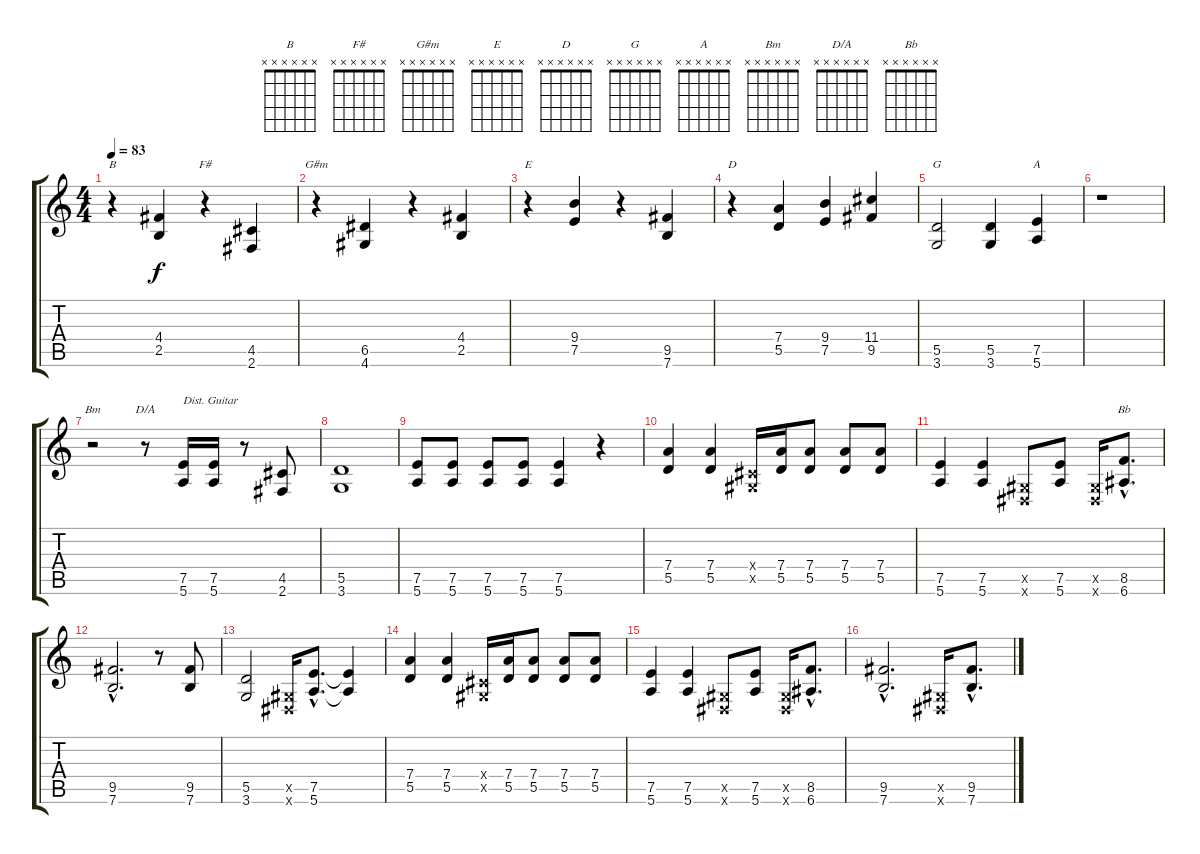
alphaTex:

\track "" {instrument distortionguitar}
\staff {score tabs}
\tuning (E4 B3 G3 D3 A2 E2) {hide}
\chord ("B" x x x x x x) {firstfret 0}
\chord ("F#" x x x x x x) {firstfret 0}
\chord ("G#m" x x x x x x) {firstfret 0}
\chord ("E" x x x x x x) {firstfret 0}
\chord ("D" x x x x x x) {firstfret 0}
\chord ("G" x x x x x x) {firstfret 0}
\chord ("A" x x x x x x) {firstfret 0}
\chord ("Bm" x x x x x x) {firstfret 0}
\chord ("D/A" x x x x x x) {firstfret 0}
\chord ("Bb" x x x x x x) {firstfret 0}
\ts (4 4)
\tempo 83
\clef g2
\ks c
r.4{ch "B" dy f} (4.4 2.5).4 r.4{ch "F#"} (4.5 2.6).4 |
r.4{ch "G#m"} (6.5 4.6).4 r.4 (4.4 2.5).4 |
r.4{ch "E"} (9.4 7.5).4 r.4 (9.5 7.6).4 |
r.4{ch "D"} (7.4 5.5).4 (9.4 7.5).4 (11.4 9.5).4 |
(5.5 3.6).2{ch "G"} (5.5 3.6).4 (7.5 5.6).4{ch "A"} |
r.1 |
r.2{ch "Bm"} r.8{ch "D/A"} (7.5 5.6).16{txt "Dist. Guitar"} (7.5 5.6).16 r.8 (4.5 2.6).8 |
(5.5 3.6).1 |
(7.5 5.6).8 (7.5 5.6).8 (7.5 5.6).8 (7.5 5.6).8 (7.5 5.6).4 r.4 |
(7.4 5.5).4 (7.4 5.5).4 (-1.4{x} -1.5{x}).16 (7.4 5.5).16 (7.4 5.5).8 (7.4 5.5).8 (7.4 5.5).8 |
(7.5 5.6).4 (7.5 5.6).4 (-1.5{x} -1.6{x}).8 (7.5 5.6).8 (-1.5{x} -1.6{x}).16 (8.5{hac} 6.6{hac}).8{d ch "Bb"} |
(9.5{hac} 7.6{hac}).2{d} r.8 (9.5 7.6).8 |
(5.5 3.6).2 (-1.5{x} -1.6{x}).16 (7.5{hac} 5.6{hac}).8{d} (7.5{t} 5.6{t}).4 |
(7.4 5.5).4 (7.4 5.5).4 (-1.4{x} -1.5{x}).16 (7.4 5.5).16 (7.4 5.5).8 (7.4 5.5).8 (7.4 5.5).8 |
(7.5 5.6).4 (7.5 5.6).4 (-1.5{x} -1.6{x}).8 (7.5 5.6).8 (-1.5{x} -1.6{x}).16 (8.5{hac} 6.6{hac}).8{d} |
(9.5{hac} 7.6{hac}).2{d} (-1.5{x} -1.6{x}).16 (9.5{hac} 7.6{hac}).8{d}
